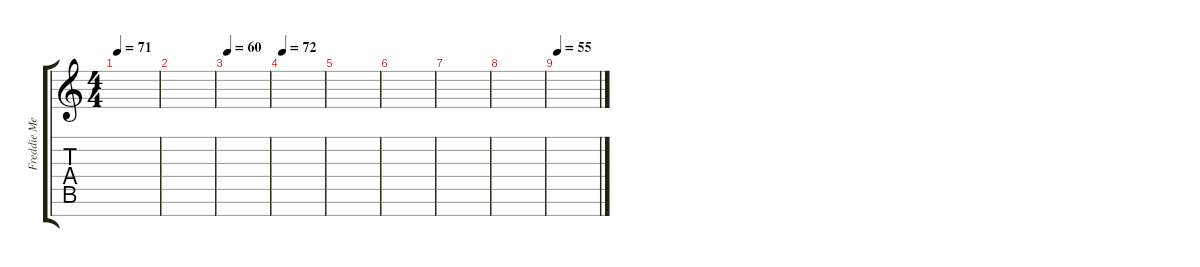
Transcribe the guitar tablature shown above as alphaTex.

\track ("Freddie Mercury - Bechstein Co" "Freddie Me") {instrument overdrivenguitar}
\staff {score tabs}
\tuning (E4 B3 G3 D3 A2 E2 B1) {hide}
\ts (4 4)
\tempo 71
\clef g2
\ks c
|
|
\tempo 60
|
\tempo 72
|
|
|
|
|
\tempo 55
